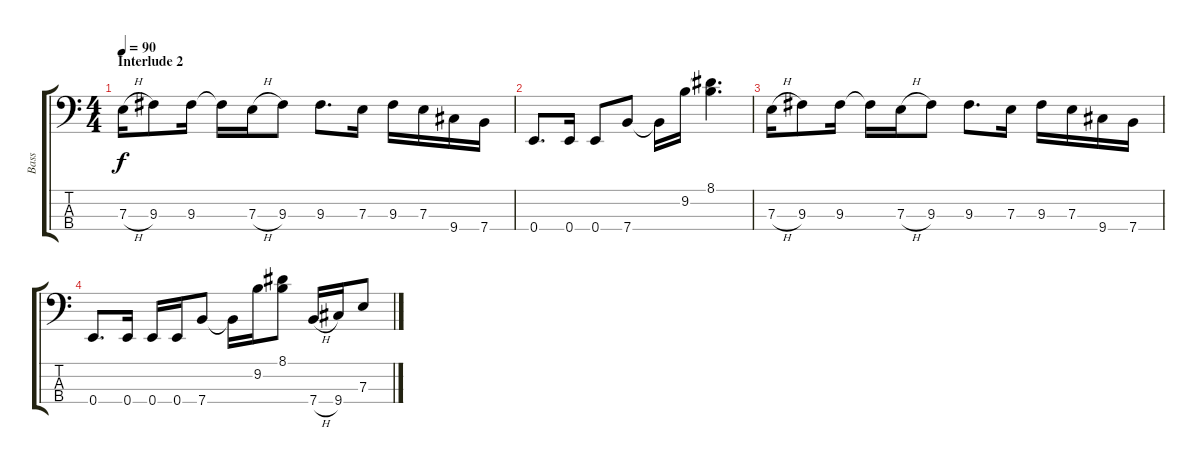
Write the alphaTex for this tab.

\track ("Bass" "Bass") {instrument electricbassfinger}
\staff {score tabs}
\tuning (G2 D2 A1 E1) {hide}
\ts (4 4)
\section ("" "Interlude 2")
\tempo 90
\clef f4
\ks c
7.3{h}.16{dy f} 9.3.8 9.3.16 9.3{t}.16 7.3{h}.16 9.3.8 9.3.8{d} 7.3.16 9.3.16 7.3.16 9.4.16 7.4.16 |
0.4.8{d} 0.4.16 0.4.8 7.4.8 7.4{t}.16 9.2.16 (8.1 9.2{t}).4{d} |
7.3{h}.16 9.3.8 9.3.16 9.3{t}.16 7.3{h}.16 9.3.8 9.3.8{d} 7.3.16 9.3.16 7.3.16 9.4.16 7.4.16 |
0.4.8{d} 0.4.16 0.4.16 0.4.16 7.4.8 7.4{t}.16 9.2.16 (8.1 9.2{t}).8 7.4{h}.16 9.4.16 7.3.8
